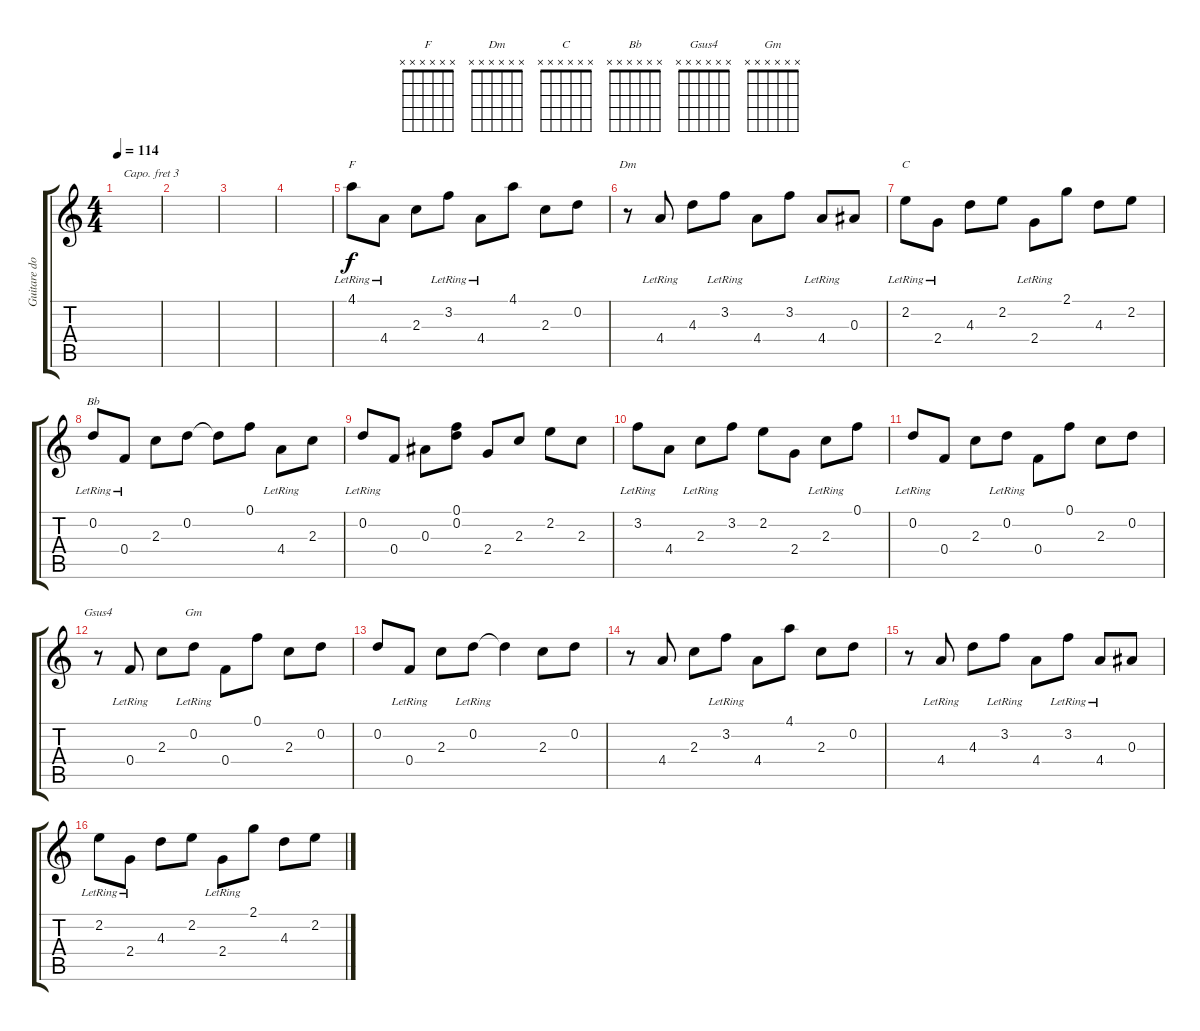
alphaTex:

\track ("Guitare dobro" "Guitare do") {instrument acousticguitarsteel}
\staff {score tabs}
\capo 3
\tuning (D4 B3 G3 D3 G2 D2) {hide}
\chord ("F" x x x x x x) {firstfret 0}
\chord ("Dm" x x x x x x) {firstfret 0}
\chord ("C" x x x x x x) {firstfret 0}
\chord ("Bb" x x x x x x) {firstfret 0}
\chord ("Gsus4" x x x x x x) {firstfret 0}
\chord ("Gm" x x x x x x) {firstfret 0}
\ts (4 4)
\tempo 114
\clef g2
\ks c
|
|
|
|
4.1{lr}.8{ch "F"} 4.4{lr}.8 2.3.8 3.2{lr}.8 4.4{lr}.8 4.1.8 2.3.8 0.2.8 |
r.8{ch "Dm"} 4.4{lr}.8 4.3.8 3.2{lr}.8 4.4.8 3.2.8 4.4{lr}.8 0.3.8 |
2.2{lr}.8{ch "C"} 2.4{lr}.8 4.3.8 2.2.8 2.4{lr}.8 2.1.8 4.3.8 2.2.8 |
0.2{lr}.8{ch "Bb"} 0.4{lr}.8 2.3.8 0.2.8 0.2{t}.8 0.1.8 4.4{lr}.8 2.3.8 |
0.2{lr}.8 0.4.8 0.3.8 (0.1 0.2).8 2.4.8 2.3.8 2.2.8 2.3.8 |
3.2{lr}.8 4.4.8 2.3{lr}.8 3.2.8 2.2.8 2.4.8 2.3{lr}.8 0.1.8 |
0.2{lr}.8 0.4.8 2.3.8 0.2{lr}.8 0.4.8 0.1.8 2.3.8 0.2.8 |
r.8{ch "Gsus4"} 0.4{lr}.8 2.3.8 0.2{lr}.8{ch "Gm"} 0.4.8 0.1.8 2.3.8 0.2.8 |
0.2.8 0.4{lr}.8 2.3.8 0.2{lr}.8 0.2{t}.4 2.3.8 0.2.8 |
r.8 4.4.8 2.3.8 3.2{lr}.8 4.4.8 4.1.8 2.3.8 0.2.8 |
r.8 4.4{lr}.8 4.3.8 3.2{lr}.8 4.4.8 3.2{lr}.8 4.4{lr}.8 0.3.8 |
2.2{lr}.8 2.4{lr}.8 4.3.8 2.2.8 2.4{lr}.8 2.1.8 4.3.8 2.2.8
